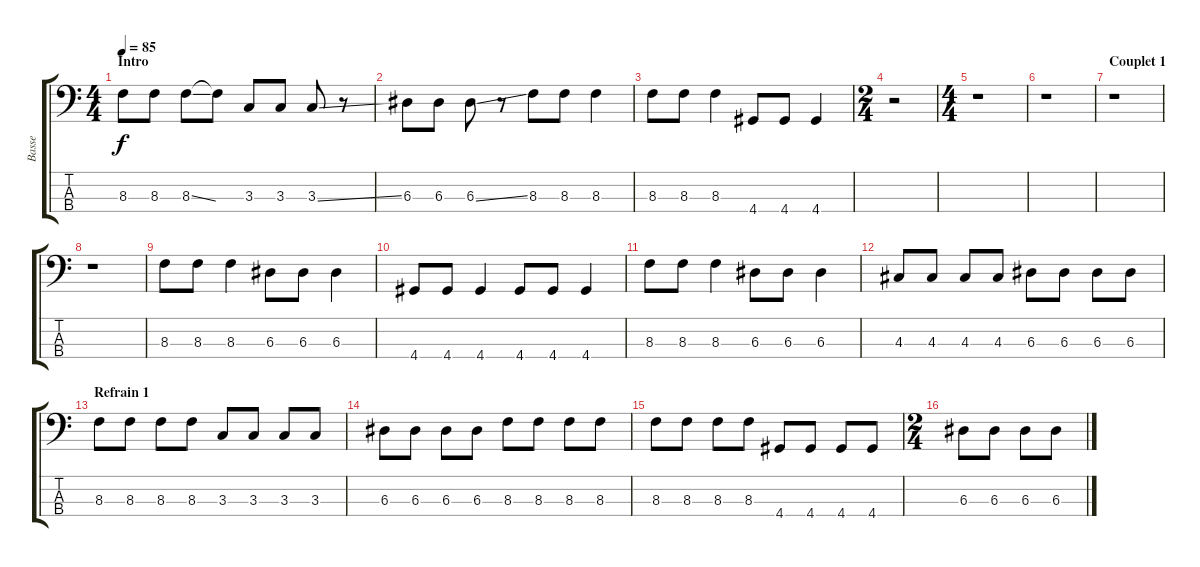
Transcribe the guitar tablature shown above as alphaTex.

\track ("Basse" "Basse") {instrument electricbassfinger}
\staff {score tabs}
\tuning (G2 D2 A1 E1) {hide}
\ts (4 4)
\section ("" "Intro")
\tempo 85
\clef f4
\ks c
8.3.8{dy f instrument electricbassfinger} 8.3.8 8.3{ss}.8 8.3{t}.8 3.3.8 3.3.8 3.3{ss}.8 r.8 |
6.3.8 6.3.8 6.3{ss}.8 r.8 8.3.8 8.3.8 8.3.4 |
8.3.8 8.3.8 8.3.4 4.4.8 4.4.8 4.4.4 |
\ts (2 4)
r.2 |
\ts (4 4)
r.1 |
r.1 |
\section ("" "Couplet 1")
r.1 |
r.1 |
8.3.8 8.3.8 8.3.4 6.3.8 6.3.8 6.3.4 |
4.4.8 4.4.8 4.4.4 4.4.8 4.4.8 4.4.4 |
8.3.8 8.3.8 8.3.4 6.3.8 6.3.8 6.3.4 |
4.3.8 4.3.8 4.3.8 4.3.8 6.3.8 6.3.8 6.3.8 6.3.8 |
\section ("" "Refrain 1")
8.3.8 8.3.8 8.3.8 8.3.8 3.3.8 3.3.8 3.3.8 3.3.8 |
6.3.8 6.3.8 6.3.8 6.3.8 8.3.8 8.3.8 8.3.8 8.3.8 |
8.3.8 8.3.8 8.3.8 8.3.8 4.4.8 4.4.8 4.4.8 4.4.8 |
\ts (2 4)
6.3.8 6.3.8 6.3.8 6.3.8
